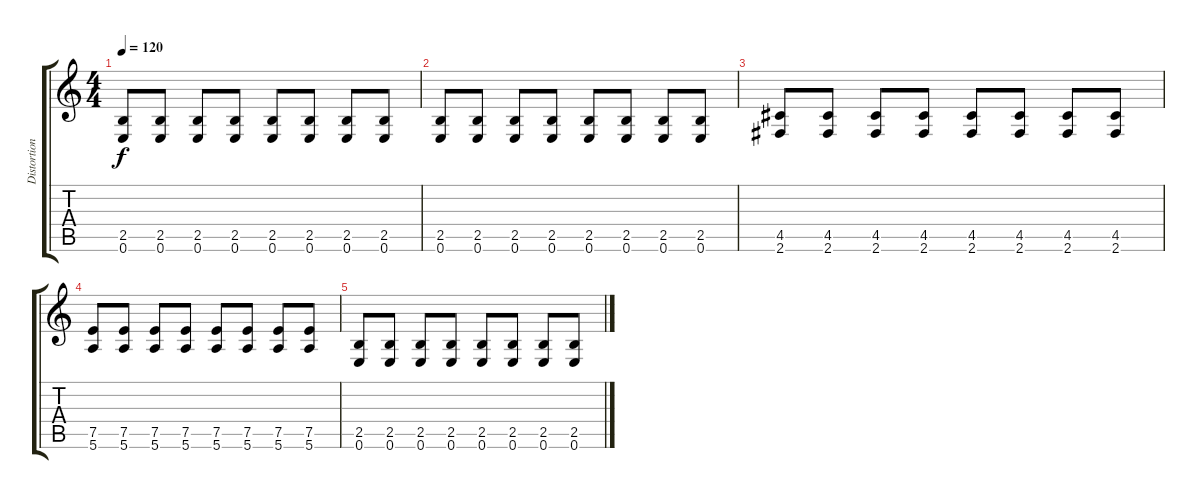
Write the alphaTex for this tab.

\track ("Distortion Guitar" "Distortion") {instrument distortionguitar}
\staff {score tabs}
\tuning (E4 B3 G3 D3 A2 E2) {hide}
\ts (4 4)
\tempo 120
\clef g2
\ks c
(2.5 0.6).8{dy f} (2.5 0.6).8 (2.5 0.6).8 (2.5 0.6).8 (2.5 0.6).8 (2.5 0.6).8 (2.5 0.6).8 (2.5 0.6).8 |
(2.5 0.6).8 (2.5 0.6).8 (2.5 0.6).8 (2.5 0.6).8 (2.5 0.6).8 (2.5 0.6).8 (2.5 0.6).8 (2.5 0.6).8 |
(4.5 2.6).8 (4.5 2.6).8 (4.5 2.6).8 (4.5 2.6).8 (4.5 2.6).8 (4.5 2.6).8 (4.5 2.6).8 (4.5 2.6).8 |
(7.5 5.6).8 (7.5 5.6).8 (7.5 5.6).8 (7.5 5.6).8 (7.5 5.6).8 (7.5 5.6).8 (7.5 5.6).8 (7.5 5.6).8 |
(2.5 0.6).8 (2.5 0.6).8 (2.5 0.6).8 (2.5 0.6).8 (2.5 0.6).8 (2.5 0.6).8 (2.5 0.6).8 (2.5 0.6).8
